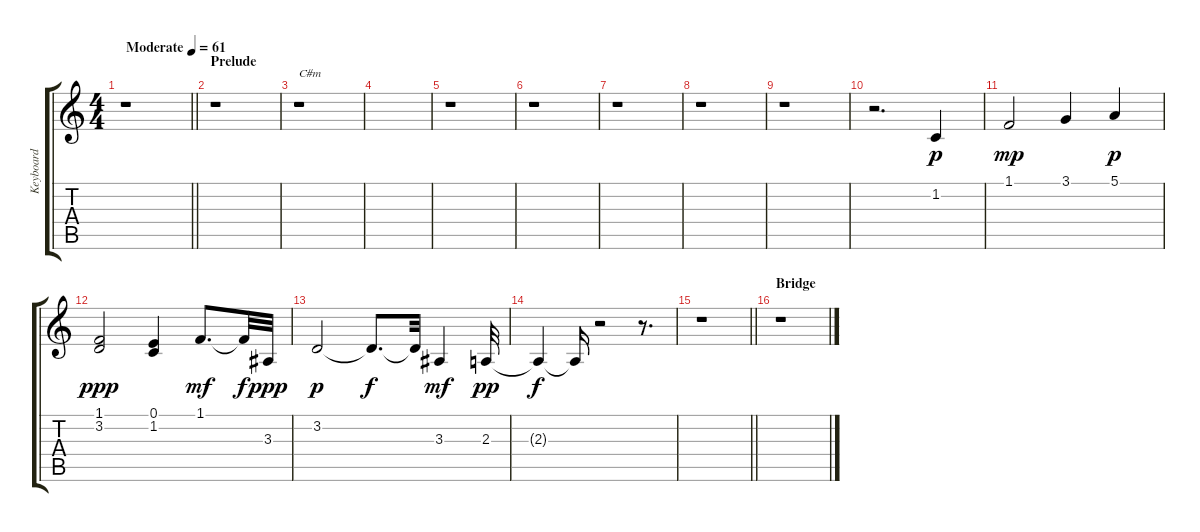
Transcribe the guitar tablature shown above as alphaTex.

\track ("Keyboard" "Keyboard") {instrument stringensemble1}
\staff {score tabs}
\tuning (E4 B3 G3 D3 A2 E2) {hide}
\ts (4 4)
\tempo (61 "Moderate")
\clef g2
\barLineRight lightlight
\ks c
r.1{dy p instrument stringensemble1} |
\section ("" "Prelude")
r.1 |
r.1{txt "C#m"} |
|
r.1 |
r.1 |
r.1 |
r.1 |
r.1 |
r.2{d} 1.2.4 |
1.1.2{dy mp} 3.1.4 5.1.4{dy p} |
(1.1 3.2).2{dy ppp} (0.1 1.2).4 1.1.8{d dy mf} 1.1{t}.32{dy f} 3.3.32{dy ppp} |
3.2.2{dy p} 3.2{t}.8{d dy f} 3.2{t}.32 3.3.4{dy mf} 2.3.32{dy pp} |
2.3{t}.4{dy f} 2.3{t}.16 r.2 r.8{d} |
\barLineRight lightlight
r.1 |
\section ("" "Bridge")
r.1
